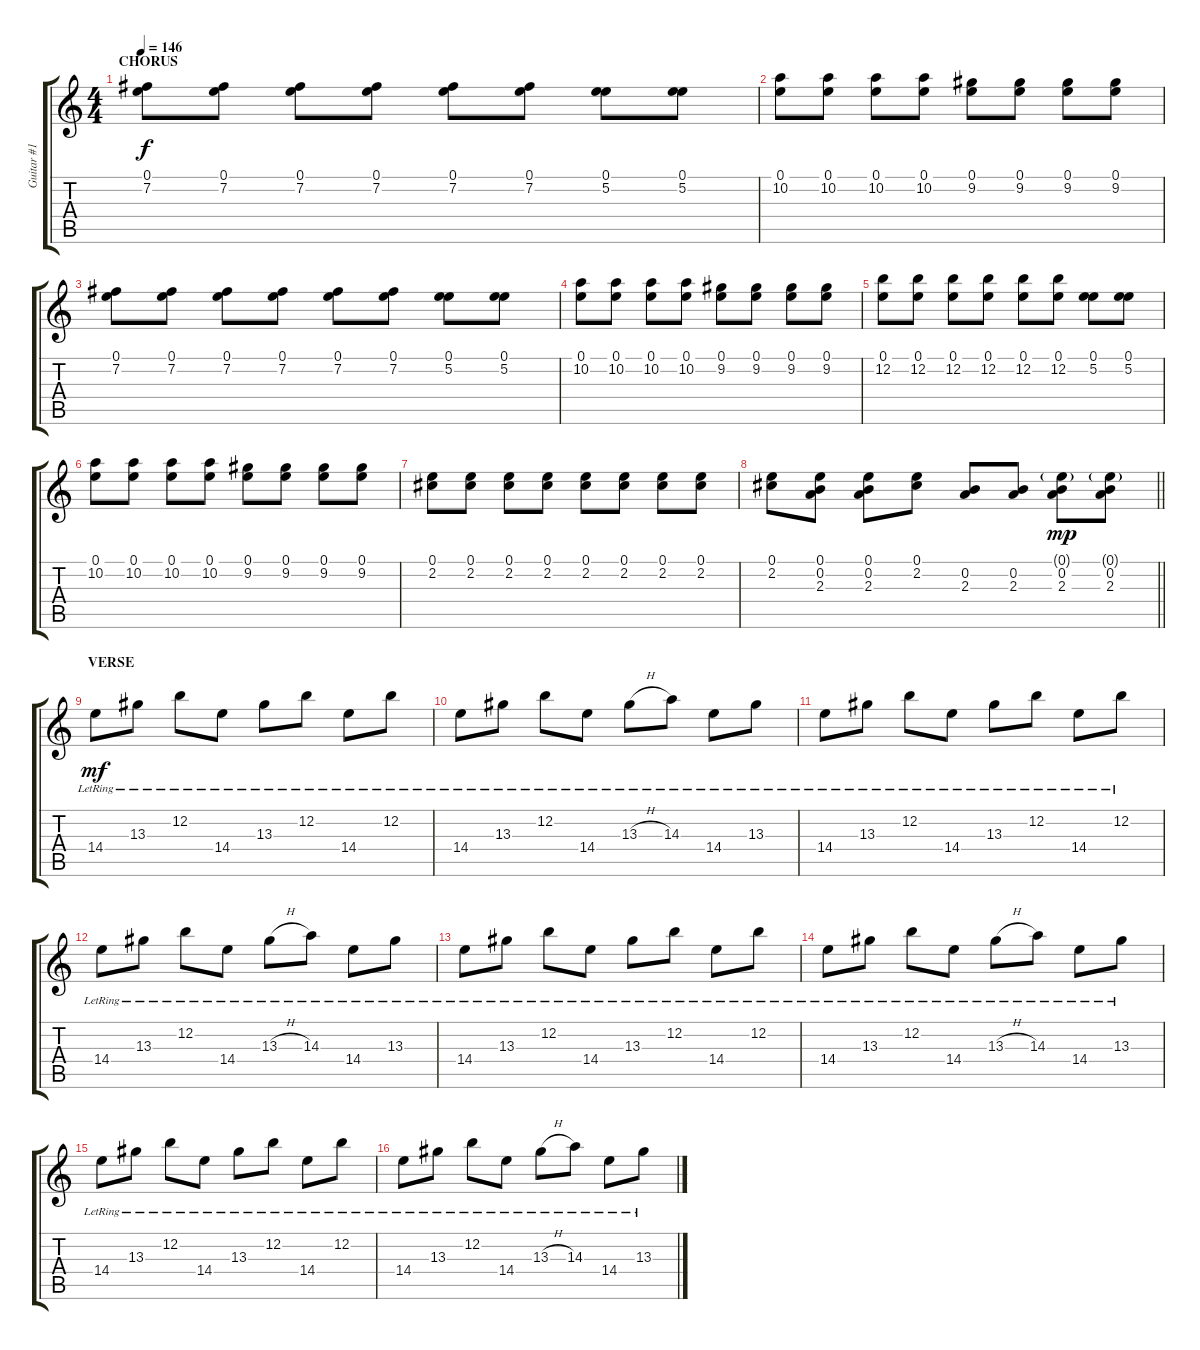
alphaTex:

\track ("Guitar #1" "Guitar #1") {instrument distortionguitar}
\staff {score tabs}
\tuning (E4 B3 G3 D3 A2 E2) {hide}
\ts (4 4)
\section ("" "CHORUS")
\tempo 146
\clef g2
\ks c
(0.1 7.2).8{dy f} (0.1 7.2).8 (0.1 7.2).8 (0.1 7.2).8 (0.1 7.2).8 (0.1 7.2).8 (0.1 5.2).8 (0.1 5.2).8 |
(0.1 10.2).8 (0.1 10.2).8 (0.1 10.2).8 (0.1 10.2).8 (0.1 9.2).8 (0.1 9.2).8 (0.1 9.2).8 (0.1 9.2).8 |
(0.1 7.2).8 (0.1 7.2).8 (0.1 7.2).8 (0.1 7.2).8 (0.1 7.2).8 (0.1 7.2).8 (0.1 5.2).8 (0.1 5.2).8 |
(0.1 10.2).8 (0.1 10.2).8 (0.1 10.2).8 (0.1 10.2).8 (0.1 9.2).8 (0.1 9.2).8 (0.1 9.2).8 (0.1 9.2).8 |
(0.1 12.2).8 (0.1 12.2).8 (0.1 12.2).8 (0.1 12.2).8 (0.1 12.2).8 (0.1 12.2).8 (0.1 5.2).8 (0.1 5.2).8 |
(0.1 10.2).8 (0.1 10.2).8 (0.1 10.2).8 (0.1 10.2).8 (0.1 9.2).8 (0.1 9.2).8 (0.1 9.2).8 (0.1 9.2).8 |
(0.1 2.2).8 (0.1 2.2).8 (0.1 2.2).8 (0.1 2.2).8 (0.1 2.2).8 (0.1 2.2).8 (0.1 2.2).8 (0.1 2.2).8 |
\barLineRight lightlight
(0.1 2.2).8 (0.1 0.2 2.3).8 (0.1 0.2 2.3).8 (0.1 2.2).8 (0.2 2.3).8 (0.2 2.3).8 (0.1{g} 0.2 2.3).8{dy mp} (0.1{g} 0.2 2.3).8 |
\section ("" "VERSE")
14.4{lr}.8{dy mf} 13.3{lr}.8 12.2{lr}.8 14.4{lr}.8 13.3{lr}.8 12.2{lr}.8 14.4{lr}.8 12.2{lr}.8 |
14.4{lr}.8 13.3{lr}.8 12.2{lr}.8 14.4{lr}.8 13.3{h lr}.8 14.3{lr}.8 14.4{lr}.8 13.3{lr}.8 |
14.4{lr}.8 13.3{lr}.8 12.2{lr}.8 14.4{lr}.8 13.3{lr}.8 12.2{lr}.8 14.4{lr}.8 12.2{lr}.8 |
14.4{lr}.8 13.3{lr}.8 12.2{lr}.8 14.4{lr}.8 13.3{h lr}.8 14.3{lr}.8 14.4{lr}.8 13.3{lr}.8 |
14.4{lr}.8 13.3{lr}.8 12.2{lr}.8 14.4{lr}.8 13.3{lr}.8 12.2{lr}.8 14.4{lr}.8 12.2{lr}.8 |
14.4{lr}.8 13.3{lr}.8 12.2{lr}.8 14.4{lr}.8 13.3{h lr}.8 14.3{lr}.8 14.4{lr}.8 13.3{lr}.8 |
14.4{lr}.8 13.3{lr}.8 12.2{lr}.8 14.4{lr}.8 13.3{lr}.8 12.2{lr}.8 14.4{lr}.8 12.2{lr}.8 |
14.4{lr}.8 13.3{lr}.8 12.2{lr}.8 14.4{lr}.8 13.3{h lr}.8 14.3{lr}.8 14.4{lr}.8 13.3{lr}.8
